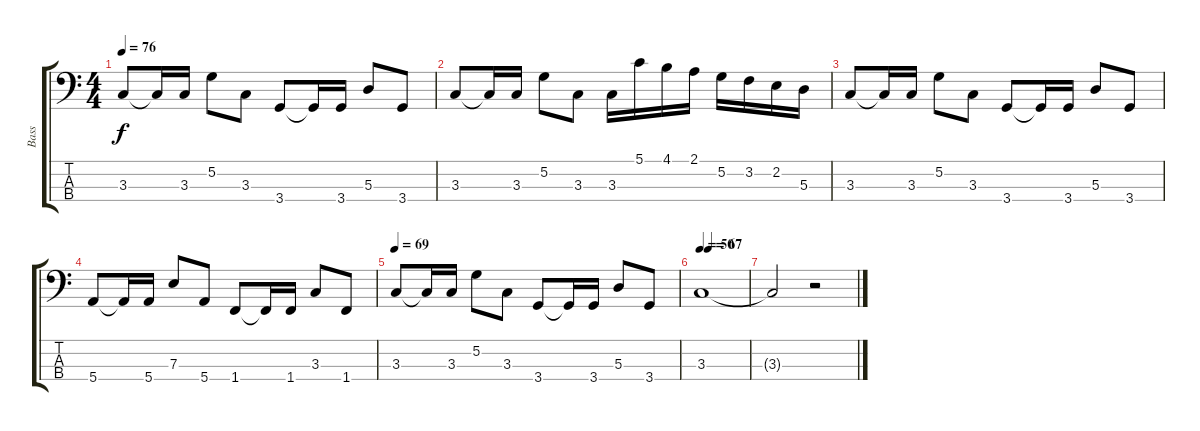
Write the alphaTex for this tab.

\track ("Bass" "Bass") {instrument electricbassfinger}
\staff {score tabs}
\tuning (G2 D2 A1 E1) {hide}
\ts (4 4)
\tempo 76
\clef f4
\ks c
3.3.8{dy f} 3.3{t}.16 3.3.16 5.2.8 3.3.8 3.4.8 3.4{t}.16 3.4.16 5.3.8 3.4.8 |
3.3.8 3.3{t}.16 3.3.16 5.2.8 3.3.8 3.3.16 5.1.16 4.1.16 2.1.16 5.2.16 3.2.16 2.2.16 5.3.16 |
3.3.8 3.3{t}.16 3.3.16 5.2.8 3.3.8 3.4.8 3.4{t}.16 3.4.16 5.3.8 3.4.8 |
5.4.8 5.4{t}.16 5.4.16 7.3.8 5.4.8 1.4.8 1.4{t}.16 1.4.16 3.3.8 1.4.8 |
\tempo 69
3.3.8 3.3{t}.16 3.3.16 5.2.8 3.3.8 3.4.8 3.4{t}.16 3.4.16 5.3.8 3.4.8 |
\tempo 50
\tempo (67 0.16666666666666666)
3.3.1 |
3.3{t}.2 r.2
